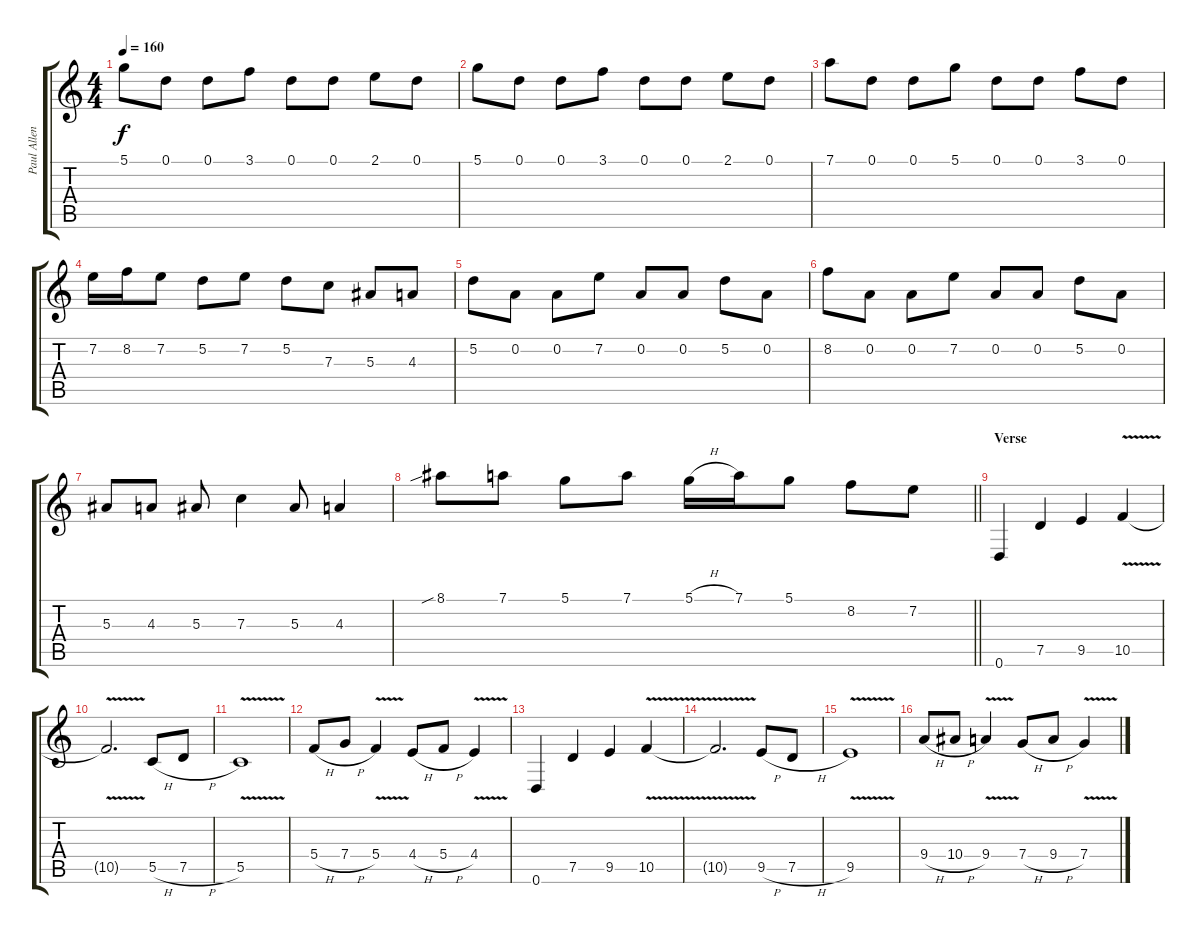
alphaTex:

\track ("Paul Allender" "Paul Allen") {instrument distortionguitar}
\staff {score tabs}
\tuning (D4 A3 F3 C3 G2 D2) {hide}
\ts (4 4)
\tempo 160
\clef g2
\ks c
5.1.8{dy f} 0.1.8 0.1.8 3.1.8 0.1.8 0.1.8 2.1.8 0.1.8 |
5.1.8 0.1.8 0.1.8 3.1.8 0.1.8 0.1.8 2.1.8 0.1.8 |
7.1.8 0.1.8 0.1.8 5.1.8 0.1.8 0.1.8 3.1.8 0.1.8 |
7.2.16 8.2.16 7.2.8 5.2.8 7.2.8 5.2.8 7.3.8 5.3.8 4.3.8 |
5.2.8 0.2.8 0.2.8 7.2.8 0.2.8 0.2.8 5.2.8 0.2.8 |
8.2.8 0.2.8 0.2.8 7.2.8 0.2.8 0.2.8 5.2.8 0.2.8 |
5.3.8 4.3.8 5.3.8 7.3.4 5.3.8 4.3.4 |
\barLineRight lightlight
8.1{sib}.8 7.1.8 5.1.8 7.1.8 5.1{h}.16 7.1.16 5.1.8 8.2.8 7.2.8 |
\section ("" "Verse")
0.6.4 7.5.4 9.5.4 10.5{v}.4 |
10.5{t}.2{d} 5.5{h}.8 7.5{h}.8 |
5.5{v}.1 |
5.4{h}.8 7.4{h}.8 5.4{v}.4 4.4{h}.8 5.4{h}.8 4.4{v}.4 |
0.6.4 7.5.4 9.5.4 10.5{v}.4 |
10.5{t}.2{d} 9.5{h}.8 7.5{h}.8 |
9.5{v}.1 |
9.4{h}.8 10.4{h}.8 9.4{v}.4 7.4{h}.8 9.4{h}.8 7.4{v}.4
